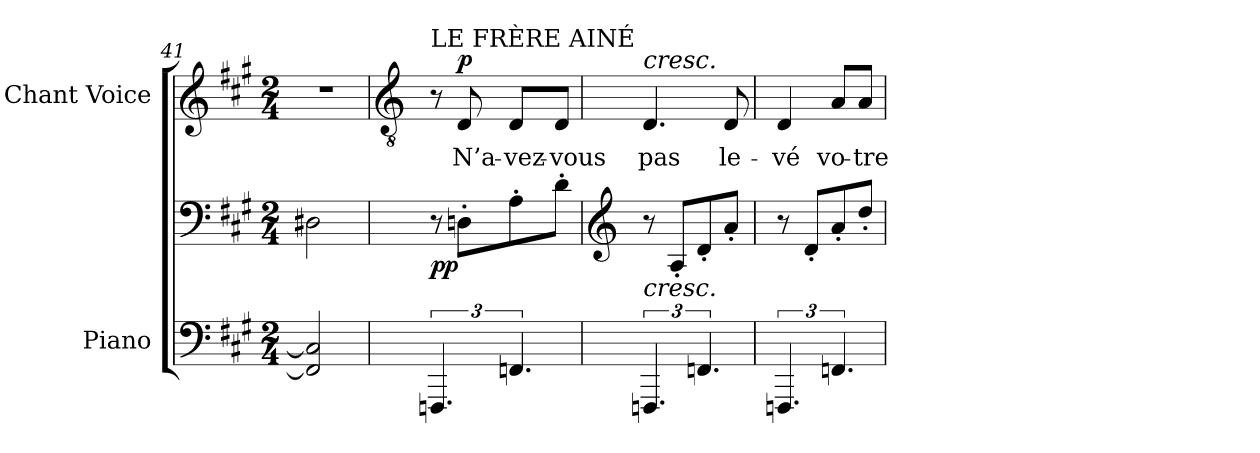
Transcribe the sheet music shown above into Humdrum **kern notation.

**kern	**kern	**dynam	**kern	**text	**dynam
*part2	*part2	*part2	*part1	*part1	*part1
*staff3	*staff2	*staff2/3	*staff1	*staff1	*staff1
*I"Piano	*	*	*I"Chant Voice	*	*
*I'Pno	*	*	*	*	*
*clefF4	*clefF4	*	*clefG2	*	*
*k[f#c#g#]	*k[f#c#g#]	*	*k[f#c#g#]	*	*
*M2/4	*M2/4	*	*M2/4	*	*
=41	=41	=41	=41	=41	=41
2FF#/] 2C/]	2D#X\	.	2r	.	.
=42	=42	=42	=42	=42	=42
*	*	*	*clefGv2	*	*
!	!	!	!LO:TX:a:t=LE FRÈRE AINÉ	!	!
!	!	!LO:DY:b	!	!	!
6.FFFn/	8r	pp	8r	.	.
!	!	!	!	!	!LO:DY:a
.	8Dn'\L	.	8D/	N’a-	p
6.FFn/	8A'\	.	8D/L	-vez-	.
.	8d'\J	.	8D/J	-vous	.
=43	=43	=43	=43	=43	=43
*	*clefG2	*	*	*	*
!	!	!	!LO:TX:a:i:t=cresc.	!	!
!	!LO:TX:b:i:t=cresc.	!	!	!	!
6.FFFn/	8r	.	4.D/	pas	.
.	8A'/L	.	.	.	.
6.FFn/	8d'/	.	.	.	.
.	8a'/J	.	8D/	le-	.
=44	=44	=44	=44	=44	=44
6.FFFn/	8r	.	4D/	-vé	.
.	8d'/L	.	.	.	.
6.FFn/	8a'/	.	8A/L	vo-	.
.	8dd'/J	.	8A/J	-tre	.
=	=	=	=	=	=
*-	*-	*-	*-	*-	*-
